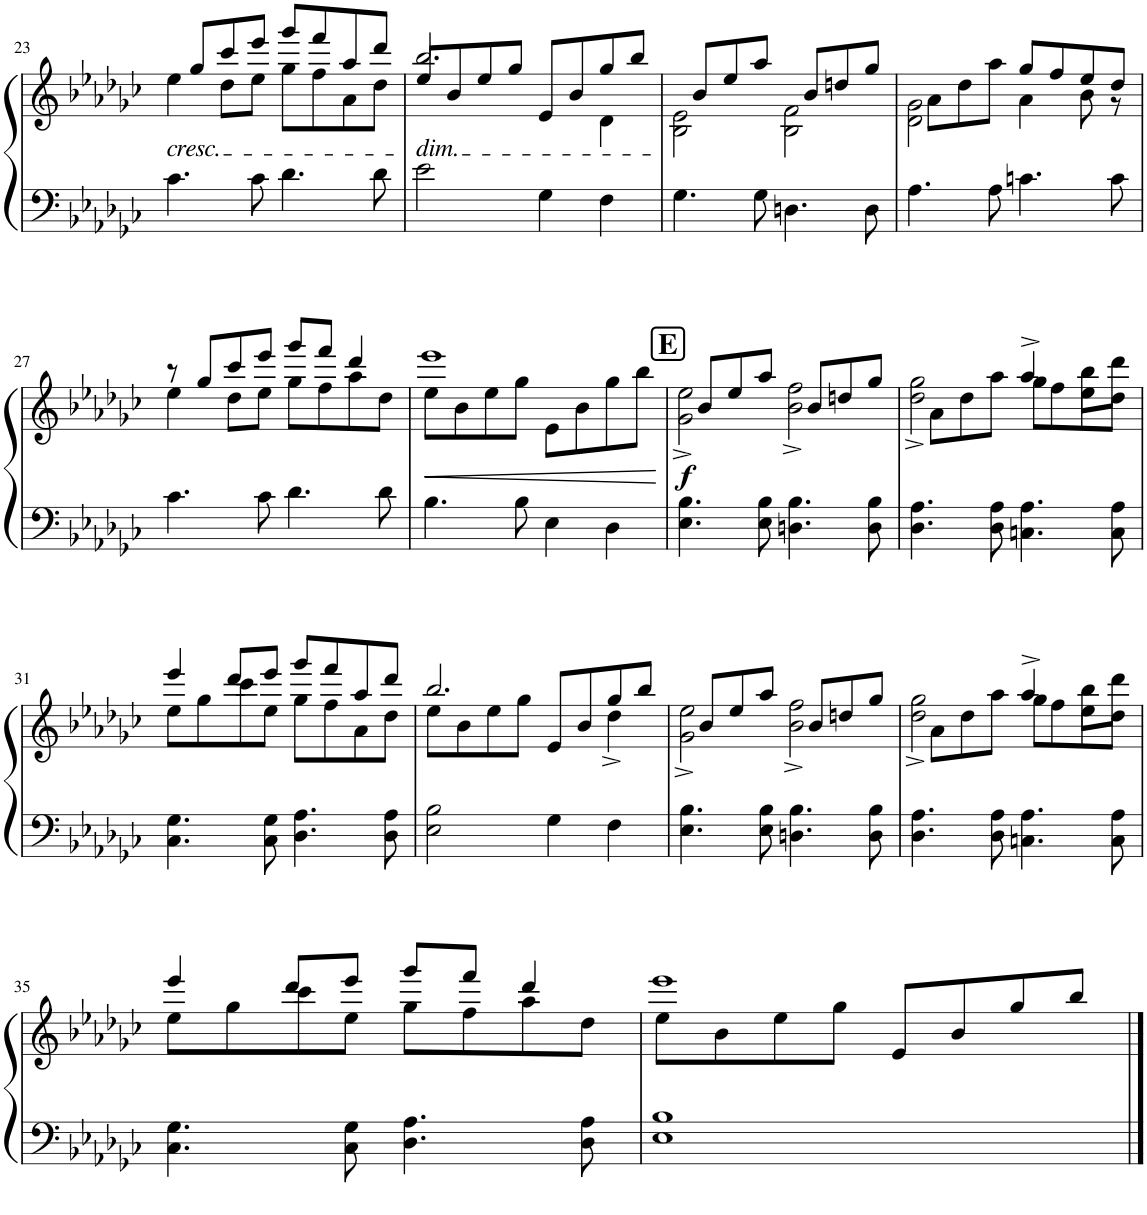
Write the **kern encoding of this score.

**kern	**kern	**dynam
*part1	*part1	*part1
*staff2	*staff1	*staff1/2
*I"Piano	*	*
*I'Pno.	*	*
!!LO:PB:g=z
*clefF4	*clefG2	*
*k[b-e-a-d-g-c-]	*k[b-e-a-d-g-c-]	*
*M4/4	*M4/4	*
=23	=23	=23
*	*^	*
!	!LO:TX:b:i:t=cresc.	!	!
4.c-\	8ryy	4ee-\	.
.	8gg-/L	.	.
.	8ccc-/	8dd-\L	.
8c-\	8eee-/J	8ee-\J	.
4.d-\	8ggg-/L	8gg-\L	.
.	8fff/	8ff\	.
.	8aa-/	8a-\	.
8d-\	8ddd-/J	8dd-\J	.
=24	=24	=24	=24
!	!LO:TX:b:i:t=dim.	!	!
2e-\	8ee-/L	2.bb-/	.
.	8b-/	.	.
.	8ee-/	.	.
.	8gg-/J	.	.
4G-\	8e-/L	.	.
.	8b-/	.	.
4F\	8gg-/	4d-\	.
.	8bb-/J	.	.
=25	=25	=25	=25
4.G-\	8ryy	2B-\ 2e-\	.
.	8b-/L	.	.
.	8ee-/	.	.
8G-\	8aa-/J	.	.
4.Dn\	8ryy	2B-\ 2f\	.
.	8b-/L	.	.
.	8ddn/	.	.
8D\	8gg-/J	.	.
=26	=26	=26	=26
4.A-\	8ryy	2d-\ 2g-\	.
.	8a-\L	.	.
.	8dd-\	.	.
8A-\	8aa-\J	.	.
4.cn\	8gg-/L	4a-\	.
.	8ff/	.	.
.	8ee-/	8b-\	.
8c\	8dd-/J	8r	.
!!LO:LB:g=z	!!
=27	=27	=27	=27
4.c-\	8r	4ee-\	.
.	8gg-/L	.	.
.	8ccc-/	8dd-\L	.
8c-\	8eee-/J	8ee-\J	.
4.d-\	8ggg-/L	8gg-\L	.
.	8fff/J	8ff\	.
.	4ddd-/	8aa-\	.
8d-\	.	8dd-\J	.
=28	=28	=28	=28
!	!	!	!LO:HP:b
4.B-\	1eee-	8ee-\L	<
.	.	8b-\	.
.	.	8ee-\	.
8B-\	.	8gg-\J	.
4E-\	.	8e-\L	.
.	.	8b-\	.
4D-\	.	8gg-\	.
.	.	8bb-\J	.
*	*v	*v	*
.	.	[
!!LO:REH:place=s1:a:B:cj:fs=14:t=E
=29	=29	=29
*	*^	*
!	!	!	!LO:DY:b
4.E-\ 4.B-\	8ryy	2g-\^ 2ee-\^	f
.	8b-/L	.	.
.	8ee-/	.	.
8E-\ 8B-\	8aa-/J	.	.
4.Dn\ 4.B-\	8ryy	2b-\^ 2ff\^	.
.	8b-/L	.	.
.	8ddn/	.	.
8D\ 8B-\	8gg-/J	.	.
=30	=30	=30	=30
4.D-\ 4.A-\	8ryy	2dd-\^ 2gg-\^	.
.	8a-\L	.	.
.	8dd-\	.	.
8D-\ 8A-\	8aa-\J	.	.
4.Cn\ 4.A-\	8gg-\L	4aa-^/	.
.	8ff\	.	.
.	8ee-\	8bb-\L	.
8C\ 8A-\	8dd-\J	8ddd-\J	.
!!LO:LB:g=z	!!
=31	=31	=31	=31
4.C-\ 4.G-\	4eee-/	8ee-\L	.
.	.	8gg-\	.
.	8ddd-/L	8ccc-\	.
8C-\ 8G-\	8eee-/J	8ee-\J	.
4.D-\ 4.A-\	8ggg-/L	8gg-\L	.
.	8fff/	8ff\	.
.	8aa-/	8a-\	.
8D-\ 8A-\	8ddd-/J	8dd-\J	.
=32	=32	=32	=32
2E-\ 2B-\	2.bb-/	8ee-\L	.
.	.	8b-\	.
.	.	8ee-\	.
.	.	8gg-\J	.
4G-\	.	8e-/L	.
.	.	8b-/	.
4F\	4dd-^\	8gg-/	.
.	.	8bb-/J	.
=33	=33	=33	=33
4.E-\ 4.B-\	8ryy	2g-\^ 2ee-\^	.
.	8b-/L	.	.
.	8ee-/	.	.
8E-\ 8B-\	8aa-/J	.	.
4.Dn\ 4.B-\	8ryy	2b-\^ 2ff\^	.
.	8b-/L	.	.
.	8ddn/	.	.
8D\ 8B-\	8gg-/J	.	.
=34	=34	=34	=34
4.D-\ 4.A-\	8ryy	2dd-\^ 2gg-\^	.
.	8a-\L	.	.
.	8dd-\	.	.
8D-\ 8A-\	8aa-\J	.	.
4.Cn\ 4.A-\	8gg-\L	4aa-^/	.
.	8ff\	.	.
.	8ee-\	8bb-\L	.
8C\ 8A-\	8dd-\J	8ddd-\J	.
!!LO:LB:g=z	!!
=35	=35	=35	=35
4.C-\ 4.G-\	4eee-/	8ee-\L	.
.	.	8gg-\	.
.	8ddd-/L	8ccc-\	.
8C-\ 8G-\	8eee-/J	8ee-\J	.
4.D-\ 4.A-\	8ggg-/L	8gg-\L	.
.	8fff/J	8ff\	.
.	4ddd-/	8aa-\	.
8D-\ 8A-\	.	8dd-\J	.
=36	=36	=36	=36
1E- 1B-	1eee-	8ee-\L	.
.	.	8b-\	.
.	.	8ee-\	.
.	.	8gg-\J	.
.	.	8e-/L	.
.	.	8b-/	.
.	.	8gg-/	.
.	.	8bb-/J	.
*	*v	*v	*
==	==	==
*-	*-	*-
